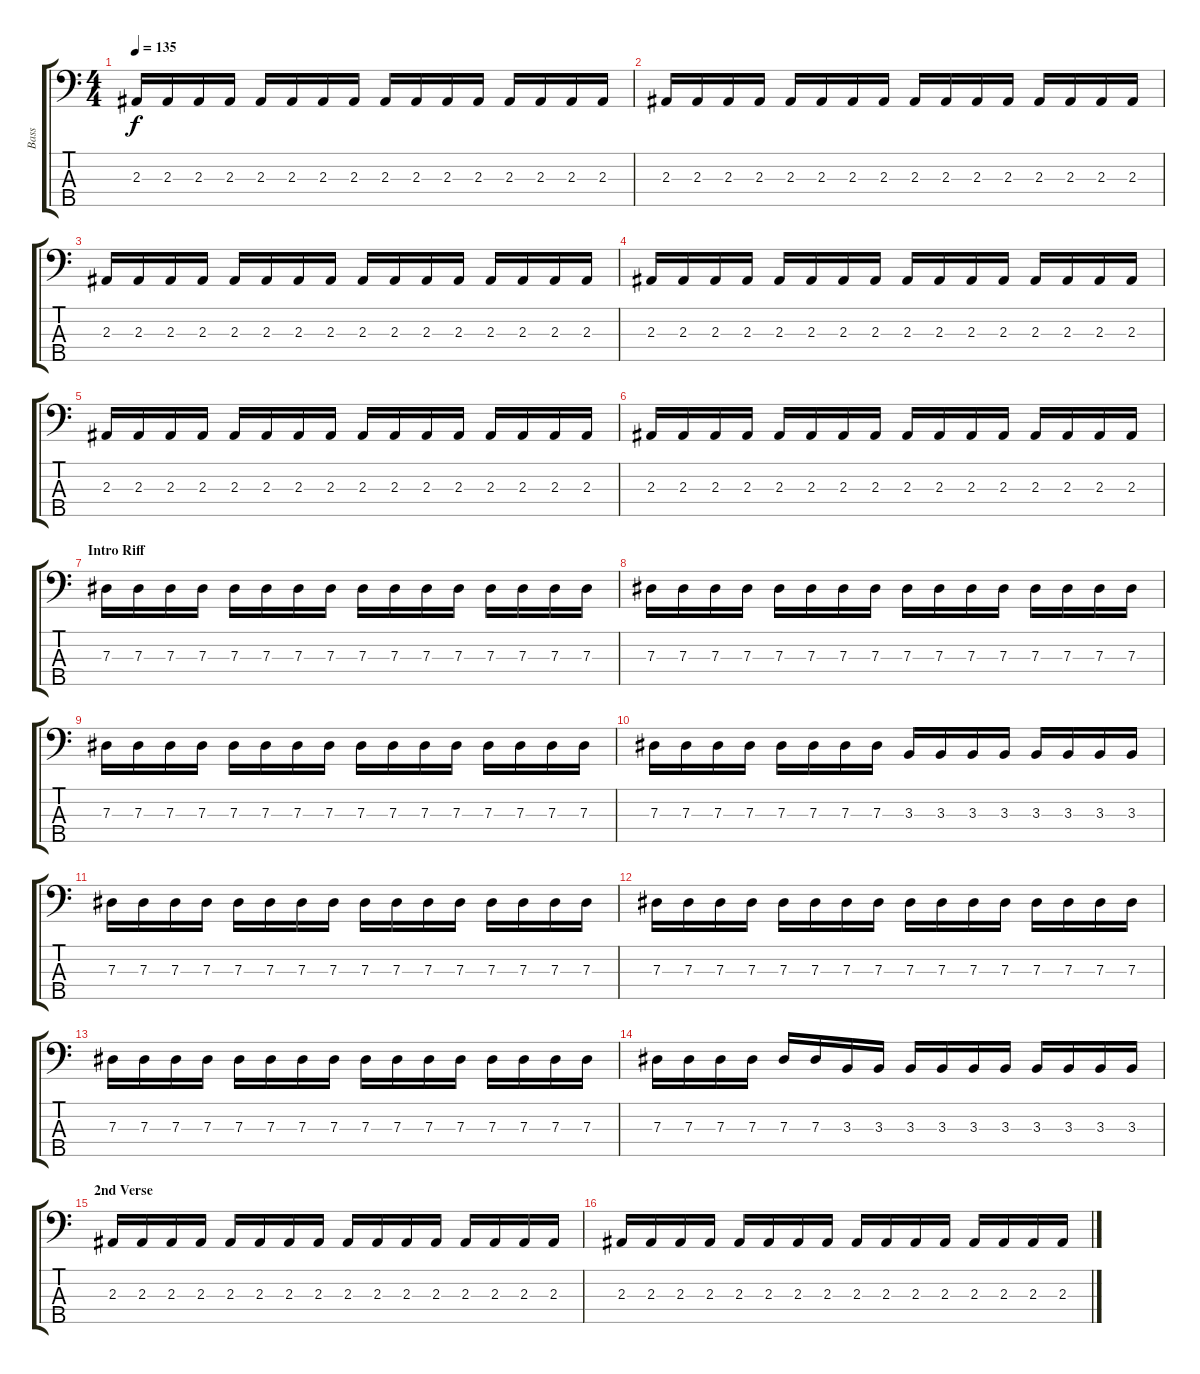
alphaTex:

\track ("Bass" "Bass") {instrument electricbasspick}
\staff {score tabs}
\tuning (Gb2 Db2 Ab1 Eb1 Bb0) {hide}
\ts (4 4)
\tempo 135
\clef f4
\ks c
2.3.16{dy f} 2.3.16 2.3.16 2.3.16 2.3.16 2.3.16 2.3.16 2.3.16 2.3.16 2.3.16 2.3.16 2.3.16 2.3.16 2.3.16 2.3.16 2.3.16 |
2.3.16 2.3.16 2.3.16 2.3.16 2.3.16 2.3.16 2.3.16 2.3.16 2.3.16 2.3.16 2.3.16 2.3.16 2.3.16 2.3.16 2.3.16 2.3.16 |
2.3.16 2.3.16 2.3.16 2.3.16 2.3.16 2.3.16 2.3.16 2.3.16 2.3.16 2.3.16 2.3.16 2.3.16 2.3.16 2.3.16 2.3.16 2.3.16 |
2.3.16 2.3.16 2.3.16 2.3.16 2.3.16 2.3.16 2.3.16 2.3.16 2.3.16 2.3.16 2.3.16 2.3.16 2.3.16 2.3.16 2.3.16 2.3.16 |
2.3.16 2.3.16 2.3.16 2.3.16 2.3.16 2.3.16 2.3.16 2.3.16 2.3.16 2.3.16 2.3.16 2.3.16 2.3.16 2.3.16 2.3.16 2.3.16 |
2.3.16 2.3.16 2.3.16 2.3.16 2.3.16 2.3.16 2.3.16 2.3.16 2.3.16 2.3.16 2.3.16 2.3.16 2.3.16 2.3.16 2.3.16 2.3.16 |
\section ("" "Intro Riff")
7.3.16 7.3.16 7.3.16 7.3.16 7.3.16 7.3.16 7.3.16 7.3.16 7.3.16 7.3.16 7.3.16 7.3.16 7.3.16 7.3.16 7.3.16 7.3.16 |
7.3.16 7.3.16 7.3.16 7.3.16 7.3.16 7.3.16 7.3.16 7.3.16 7.3.16 7.3.16 7.3.16 7.3.16 7.3.16 7.3.16 7.3.16 7.3.16 |
7.3.16 7.3.16 7.3.16 7.3.16 7.3.16 7.3.16 7.3.16 7.3.16 7.3.16 7.3.16 7.3.16 7.3.16 7.3.16 7.3.16 7.3.16 7.3.16 |
7.3.16 7.3.16 7.3.16 7.3.16 7.3.16 7.3.16 7.3.16 7.3.16 3.3.16 3.3.16 3.3.16 3.3.16 3.3.16 3.3.16 3.3.16 3.3.16 |
7.3.16 7.3.16 7.3.16 7.3.16 7.3.16 7.3.16 7.3.16 7.3.16 7.3.16 7.3.16 7.3.16 7.3.16 7.3.16 7.3.16 7.3.16 7.3.16 |
7.3.16 7.3.16 7.3.16 7.3.16 7.3.16 7.3.16 7.3.16 7.3.16 7.3.16 7.3.16 7.3.16 7.3.16 7.3.16 7.3.16 7.3.16 7.3.16 |
7.3.16 7.3.16 7.3.16 7.3.16 7.3.16 7.3.16 7.3.16 7.3.16 7.3.16 7.3.16 7.3.16 7.3.16 7.3.16 7.3.16 7.3.16 7.3.16 |
7.3.16 7.3.16 7.3.16 7.3.16 7.3.16 7.3.16 3.3.16 3.3.16 3.3.16 3.3.16 3.3.16 3.3.16 3.3.16 3.3.16 3.3.16 3.3.16 |
\section ("" "2nd Verse")
2.3.16 2.3.16 2.3.16 2.3.16 2.3.16 2.3.16 2.3.16 2.3.16 2.3.16 2.3.16 2.3.16 2.3.16 2.3.16 2.3.16 2.3.16 2.3.16 |
2.3.16 2.3.16 2.3.16 2.3.16 2.3.16 2.3.16 2.3.16 2.3.16 2.3.16 2.3.16 2.3.16 2.3.16 2.3.16 2.3.16 2.3.16 2.3.16
